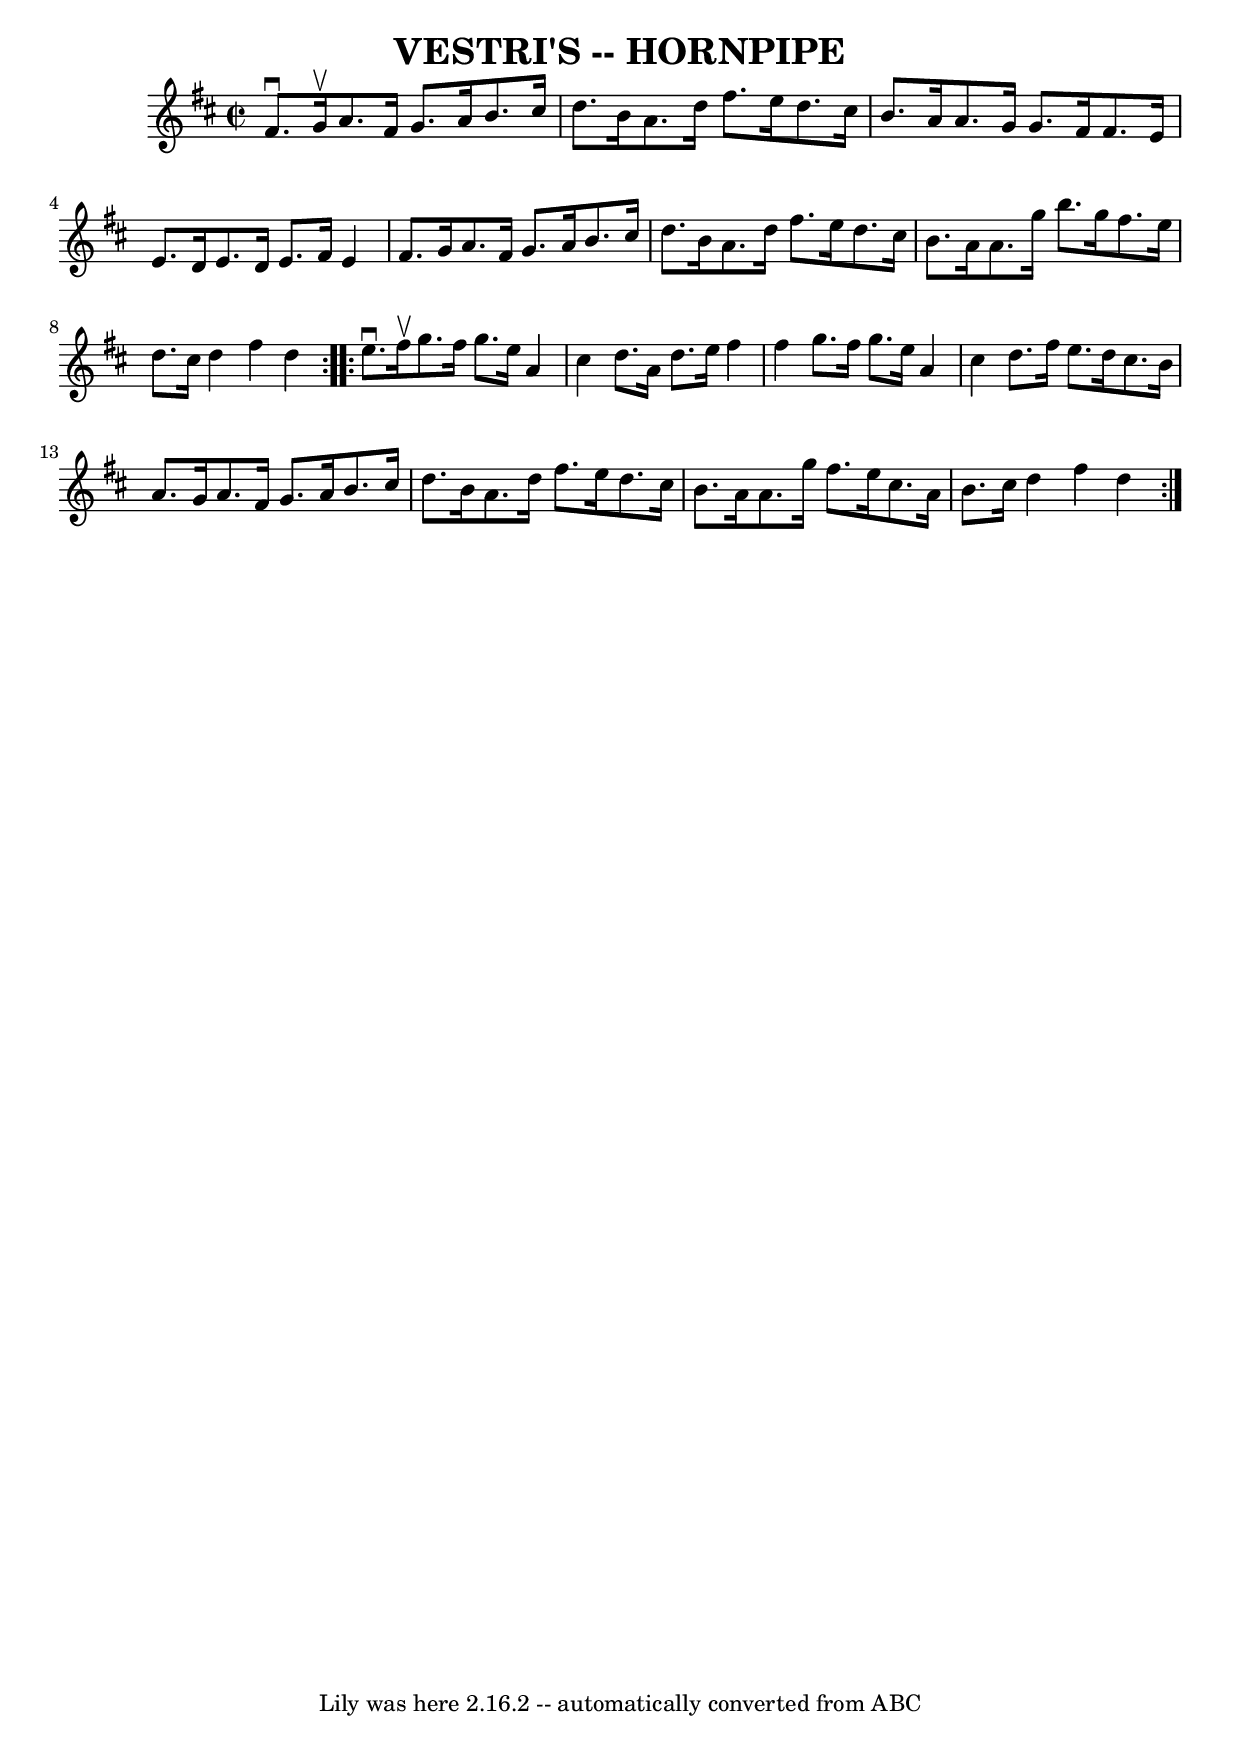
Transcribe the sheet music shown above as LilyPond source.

\version "2.7.40"
\include "Mammoth.ily"
\header {
	book = "Ryan's Mammoth Collection of Fiddle Tunes"
	crossRefNumber = "1"
	footnotes = ""
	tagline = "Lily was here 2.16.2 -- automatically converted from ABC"
	title = "VESTRI'S -- HORNPIPE"
}
voicedefault =  {
\set Score.defaultBarType = "empty"

\repeat volta 2 {
\override Staff.TimeSignature #'style = #'C
 \time 2/2 \key d \major fis'8.^\downbow g'16^\upbow       |
   
a'8. fis'16 g'8. a'16 b'8. cis''16 d''8. b'16    |
  
 a'8. d''16 fis''8. e''16 d''8. cis''16 b'8. a'16    
|
 a'8. g'16 g'8. fis'16 fis'8. e'16 e'8. d'16    
|
 e'8. d'16 e'8. fis'16 e'4 fis'8. g'16    |
  
   |
 a'8. fis'16 g'8. a'16 b'8. cis''16 d''8.    
b'16    |
 a'8. d''16 fis''8. e''16 d''8. cis''16    
b'8. a'16    |
 a'8. g''16 b''8. g''16 fis''8. e''16  
 d''8. cis''16    |
 d''4 fis''4 d''4    }     
\repeat volta 2 { e''8.^\downbow fis''16^\upbow       |
 g''8.    
fis''16 g''8. e''16 a'4 cis''4    |
 d''8. a'16 d''8. 
 e''16 fis''4 fis''4    |
 g''8. fis''16 g''8. e''16   
 a'4 cis''4    |
 d''8. fis''16 e''8. d''16 cis''8.    
b'16 a'8. g'16    |
     |
 a'8. fis'16 g'8. a'16  
 b'8. cis''16 d''8. b'16    |
 a'8. d''16 fis''8.    
e''16 d''8. cis''16 b'8. a'16    |
 a'8. g''16    
fis''8. e''16 cis''8. a'16 b'8. cis''16    |
 d''4    
fis''4 d''4    }   
}

\score{
    <<

	\context Staff="default"
	{
	    \voicedefault 
	}

    >>
	\layout {
	}
	\midi {}
}
